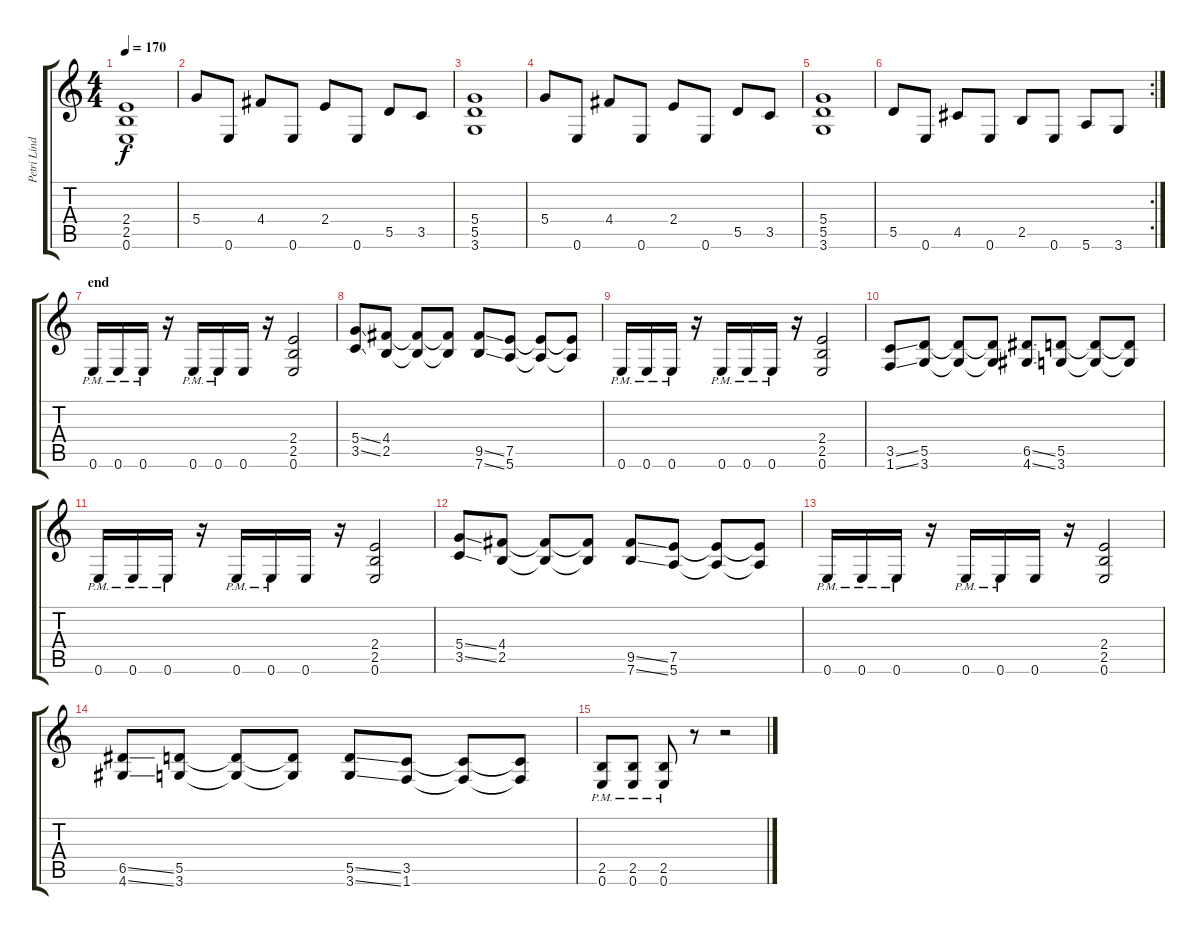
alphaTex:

\track ("Petri Lindroos" "Petri Lind") {instrument distortionguitar}
\staff {score tabs}
\tuning (E4 B3 G3 D3 A2 E2) {hide}
\ts (4 4)
\tempo 170
\clef g2
\ks c
(2.4 2.5 0.6).1{dy f} |
5.4.8 0.6.8 4.4.8 0.6.8 2.4.8 0.6.8 5.5.8 3.5.8 |
(5.4 5.5 3.6).1 |
5.4.8 0.6.8 4.4.8 0.6.8 2.4.8 0.6.8 5.5.8 3.5.8 |
(5.4 5.5 3.6).1 |
\rc 2
5.5.8 0.6.8 4.5.8 0.6.8 2.5.8 0.6.8 5.6.8 3.6.8 |
\section ("" "end")
0.6{pm}.16 0.6{pm}.16 0.6{pm}.16 r.16 0.6{pm}.16 0.6{pm}.16 0.6.16 r.16 (2.4 2.5 0.6).2 |
(5.4{ss} 3.5{ss}).8 (4.4 2.5).8 (4.4{t} 2.5{t}).8 (4.4{t} 2.5{t}).8 (9.5{ss} 7.6{ss}).8 (7.5 5.6).8 (7.5{t} 5.6{t}).8 (7.5{t} 5.6{t}).8 |
0.6{pm}.16 0.6{pm}.16 0.6{pm}.16 r.16 0.6{pm}.16 0.6{pm}.16 0.6{pm}.16 r.16 (2.4 2.5 0.6).2 |
(3.5{ss} 1.6{ss}).8 (5.5 3.6).8 (5.5{t} 3.6{t}).8 (5.5{t} 3.6{t}).8 (6.5{ss} 4.6{ss}).8 (5.5 3.6).8 (5.5{t} 3.6{t}).8 (5.5{t} 3.6{t}).8 |
0.6{pm}.16 0.6{pm}.16 0.6{pm}.16 r.16 0.6{pm}.16 0.6{pm}.16 0.6.16 r.16 (2.4 2.5 0.6).2 |
(5.4{ss} 3.5{ss}).8 (4.4 2.5).8 (4.4{t} 2.5{t}).8 (4.4{t} 2.5{t}).8 (9.5{ss} 7.6{ss}).8 (7.5 5.6).8 (7.5{t} 5.6{t}).8 (7.5{t} 5.6{t}).8 |
0.6{pm}.16 0.6{pm}.16 0.6{pm}.16 r.16 0.6{pm}.16 0.6{pm}.16 0.6.16 r.16 (2.4 2.5 0.6).2 |
(6.5{ss} 4.6{ss}).8 (5.5 3.6).8 (5.5{t} 3.6{t}).8 (5.5{t} 3.6{t}).8 (5.5{ss} 3.6{ss}).8 (3.5 1.6).8 (3.5{t} 1.6{t}).8 (3.5{t} 1.6{t}).8 |
(2.5{pm} 0.6{pm}).8 (2.5{pm} 0.6{pm}).8 (2.5{pm} 0.6{pm}).8 r.8 r.2
